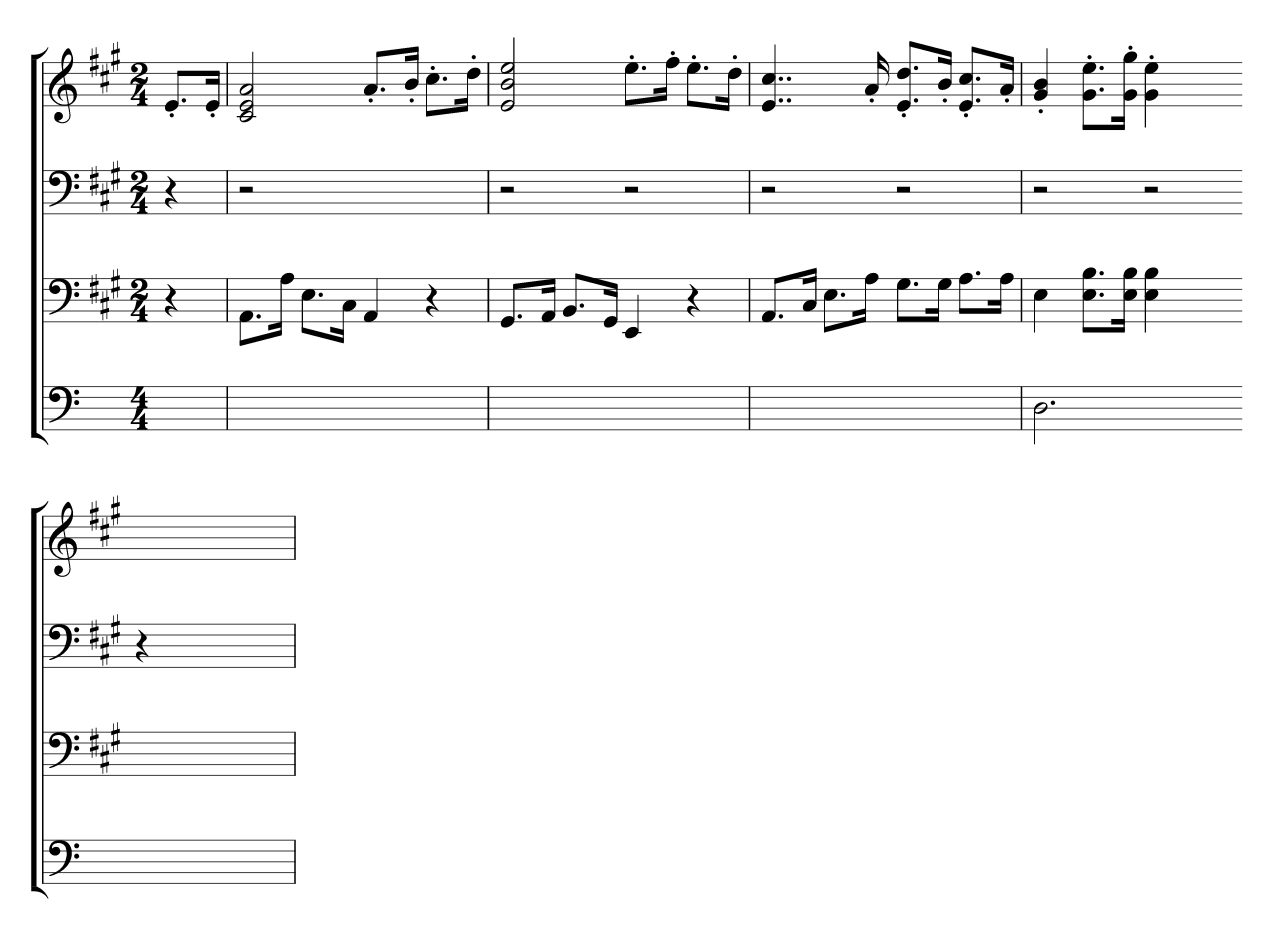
**kern	**kern	**kern	**kern
*part4	*part3	*part2	*part1
*staff4	*staff3	*staff2	*staff1
*	*clefF4	*clefF4	*clefG2
*	*k[f#c#g#]	*k[f#c#g#]	*k[f#c#g#]
*	*A:	*A:	*A:
*M4/4	*M2/4	*M2/4	*M2/4
=	=	=	=
4ryy	4r	4r	8.e'L
.	.	.	16e'Jk
=	=	=	=
1ryy	8.AAL	2r	2c# 2e 2a
.	16AJk	.	.
.	8.EL	.	.
.	16C#Jk	.	.
.	4AA	2ryy	8.a'L
.	.	.	16b'Jk
.	4r	.	8.cc#'L
.	.	.	16dd'Jk
=	=	=	=
1ryy	8.GG#L	2r	2e 2b 2ee
.	16AAJk	.	.
.	8.BBL	.	.
.	16GG#Jk	.	.
.	4EE	2r	8.ee'L
.	.	.	16ff#'Jk
.	4r	.	8.ee'L
.	.	.	16dd'Jk
=	=	=	=
1ryy	8.AAL	2r	4..e 4..cc#
.	16C#Jk	.	.
.	8.EL	.	.
.	16AJk	.	16a'
.	8.G#L	2r	8.e' 8.dd'L
.	16G#Jk	.	16b'Jk
.	8.AL	.	8.e' 8.cc#'L
.	16AJk	.	16a'Jk
=	=	=	=
2.D	4E	2r	4g#' 4b'
.	8.E 8.BL	.	8.g#' 8.ee'L
.	16E 16BJk	.	16g#' 16gg#'Jk
.	4E 4B	2r	4g#' 4ee'
4ryy	4ryy	.	4ryy
=-	=-	=-	=-
1ryy	2ryy	4r	2ryy
.	.	2.ryy	.
.	2ryy	.	2ryy
=	=	=	=
*-	*-	*-	*-
